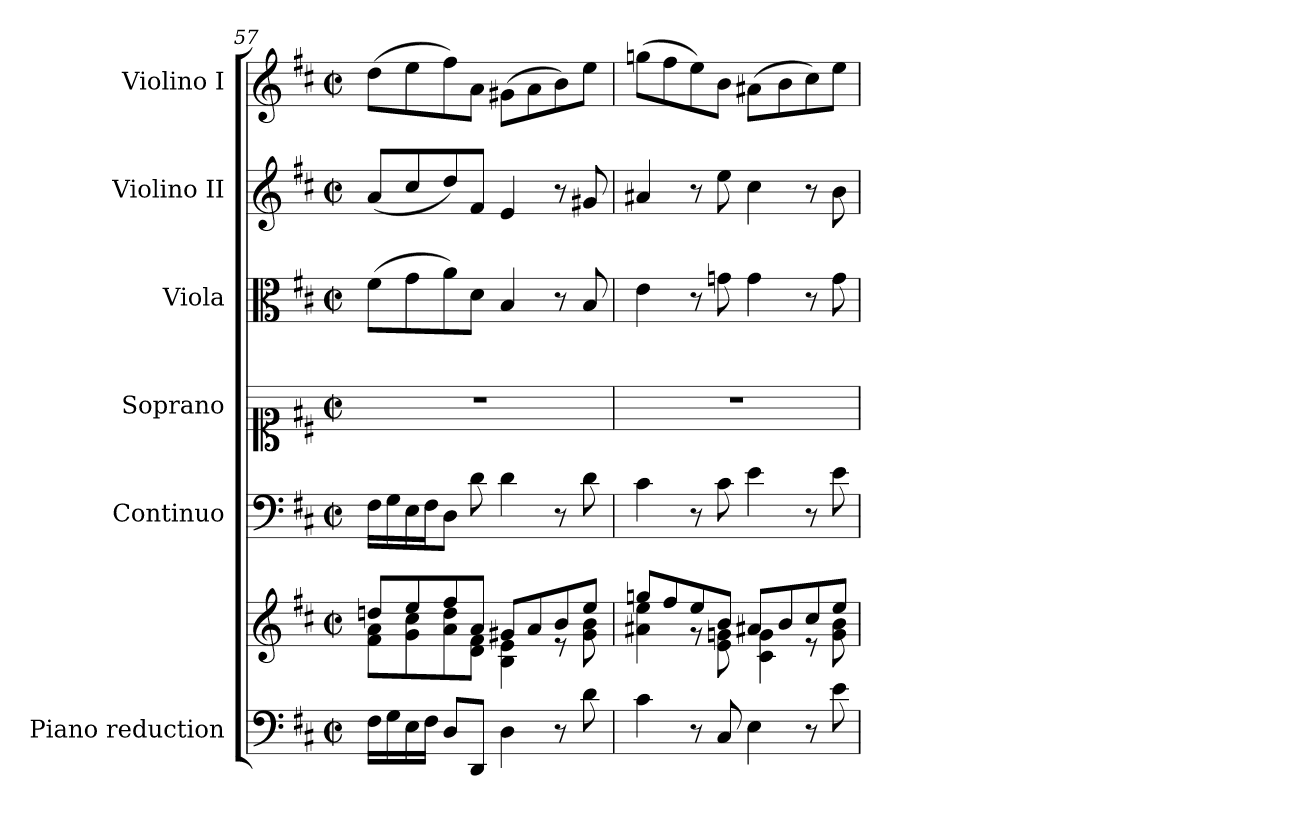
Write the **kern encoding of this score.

**kern	**kern	**kern	**kern	**kern	**kern	**kern
*part6	*part6	*part5	*part4	*part3	*part2	*part1
*staff7	*staff6	*staff5	*staff4	*staff3	*staff2	*staff1
*I"Piano reduction	*	*I"Continuo	*I"Soprano	*I"Viola	*I"Violino II	*I"Violino I
*I'Pno	*	*	*	*I'Vla	*I'Vln	*I'Vln
*clefF4	*clefG2	*clefF4	*clefC1	*clefC3	*clefG2	*clefG2
*k[f#c#]	*k[f#c#]	*k[f#c#]	*k[f#c#]	*k[f#c#]	*k[f#c#]	*k[f#c#]
*M2/2	*M2/2	*M2/2	*M2/2	*M2/2	*M2/2	*M2/2
*met(c|)	*met(c|)	*met(c|)	*met(c|)	*met(c|)	*met(c|)	*met(c|)
=57	=57	=57	=57	=57	=57	=57
*	*^	*	*	*	*	*
16F#\LL	8ddn/L	8f#\ 8a\L	16F#\LL	1r	(8f#\L	(8a/L	(8dd\L
16G\	.	.	16G\	.	.	.	.
16E\	8ee/	8g\ 8cc#\	16E\	.	8g\	8cc#/	8ee\
16F#\JJ	.	.	16F#\J	.	.	.	.
8D/L	8ff#/	8a\ 8dd\	8D\J	.	8a\)	8dd/)	8ff#\)
8DD/J	8a/J	8d\ 8f#\J	8d\	.	8d\J	8f#/J	8a\J
4D\	8g#X/L	4B\ 4e\	4d\	.	4B/	4e/	(8g#X\L
.	8a/	.	.	.	.	.	8a\
8r	8b/	8r	8r	.	8r	8r	8b\)
8d\	8ee/J	8g#\ 8b\	8d\	.	8B/	8g#X/	8ee\J
=58	=58	=58	=58	=58	=58	=58	=58
4c#\	8ggn/L	4a#X\ 4ee\	4c#\	1r	4e\	4a#X/	(8ggn\L
.	8ff#/	.	.	.	.	.	8ff#\
8r	8ee/	8r	8r	.	8r	8r	8ee\)
8C#/	8b/J	8e\ 8gn\	8c#\	.	8gn\	8ee\	8b\J
4E\	8a#X/L	4c#\ 4g\	4e\	.	4g\	4cc#\	(8a#X\L
.	8b/	.	.	.	.	.	8b\
8r	8cc#/	8r	8r	.	8r	8r	8cc#\)
8e\	8ee/J	8g\ 8b\	8e\	.	8g\	8b\	8ee\J
*	*v	*v	*	*	*	*	*
=	=	=	=	=	=	=
*-	*-	*-	*-	*-	*-	*-
